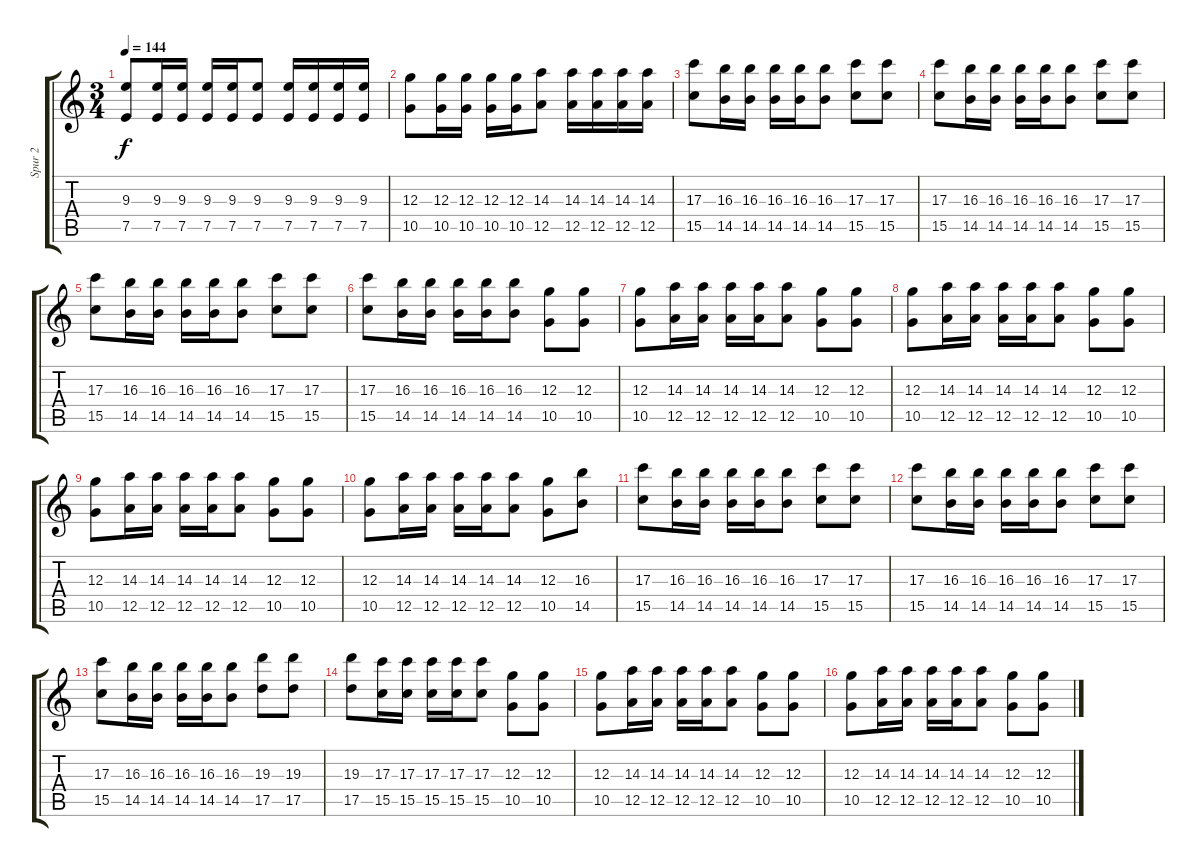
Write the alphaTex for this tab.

\track ("Spur 2" "Spur 2") {instrument electricguitarclean}
\staff {score tabs}
\tuning (E4 B3 G3 D3 A2 D2) {hide}
\ts (3 4)
\tempo 144
\clef g2
\ks c
(9.3 7.5).8{dy f} (9.3 7.5).16 (9.3 7.5).16 (9.3 7.5).16 (9.3 7.5).16 (9.3 7.5).8 (9.3 7.5).16 (9.3 7.5).16 (9.3 7.5).16 (9.3 7.5).16 |
(12.3 10.5).8 (12.3 10.5).16 (12.3 10.5).16 (12.3 10.5).16 (12.3 10.5).16 (14.3 12.5).8 (14.3 12.5).16 (14.3 12.5).16 (14.3 12.5).16 (14.3 12.5).16 |
(17.3 15.5).8 (16.3 14.5).16 (16.3 14.5).16 (16.3 14.5).16 (16.3 14.5).16 (16.3 14.5).8 (17.3 15.5).8 (17.3 15.5).8 |
(17.3 15.5).8 (16.3 14.5).16 (16.3 14.5).16 (16.3 14.5).16 (16.3 14.5).16 (16.3 14.5).8 (17.3 15.5).8 (17.3 15.5).8 |
(17.3 15.5).8 (16.3 14.5).16 (16.3 14.5).16 (16.3 14.5).16 (16.3 14.5).16 (16.3 14.5).8 (17.3 15.5).8 (17.3 15.5).8 |
(17.3 15.5).8 (16.3 14.5).16 (16.3 14.5).16 (16.3 14.5).16 (16.3 14.5).16 (16.3 14.5).8 (12.3 10.5).8 (12.3 10.5).8 |
(12.3 10.5).8 (14.3 12.5).16 (14.3 12.5).16 (14.3 12.5).16 (14.3 12.5).16 (14.3 12.5).8 (12.3 10.5).8 (12.3 10.5).8 |
(12.3 10.5).8 (14.3 12.5).16 (14.3 12.5).16 (14.3 12.5).16 (14.3 12.5).16 (14.3 12.5).8 (12.3 10.5).8 (12.3 10.5).8 |
(12.3 10.5).8 (14.3 12.5).16 (14.3 12.5).16 (14.3 12.5).16 (14.3 12.5).16 (14.3 12.5).8 (12.3 10.5).8 (12.3 10.5).8 |
(12.3 10.5).8 (14.3 12.5).16 (14.3 12.5).16 (14.3 12.5).16 (14.3 12.5).16 (14.3 12.5).8 (12.3 10.5).8 (16.3 14.5).8 |
(17.3 15.5).8 (16.3 14.5).16 (16.3 14.5).16 (16.3 14.5).16 (16.3 14.5).16 (16.3 14.5).8 (17.3 15.5).8 (17.3 15.5).8 |
(17.3 15.5).8 (16.3 14.5).16 (16.3 14.5).16 (16.3 14.5).16 (16.3 14.5).16 (16.3 14.5).8 (17.3 15.5).8 (17.3 15.5).8 |
(17.3 15.5).8 (16.3 14.5).16 (16.3 14.5).16 (16.3 14.5).16 (16.3 14.5).16 (16.3 14.5).8 (19.3 17.5).8 (19.3 17.5).8 |
(19.3 17.5).8 (17.3 15.5).16 (17.3 15.5).16 (17.3 15.5).16 (17.3 15.5).16 (17.3 15.5).8 (12.3 10.5).8 (12.3 10.5).8 |
(12.3 10.5).8 (14.3 12.5).16 (14.3 12.5).16 (14.3 12.5).16 (14.3 12.5).16 (14.3 12.5).8 (12.3 10.5).8 (12.3 10.5).8 |
(12.3 10.5).8 (14.3 12.5).16 (14.3 12.5).16 (14.3 12.5).16 (14.3 12.5).16 (14.3 12.5).8 (12.3 10.5).8 (12.3 10.5).8
